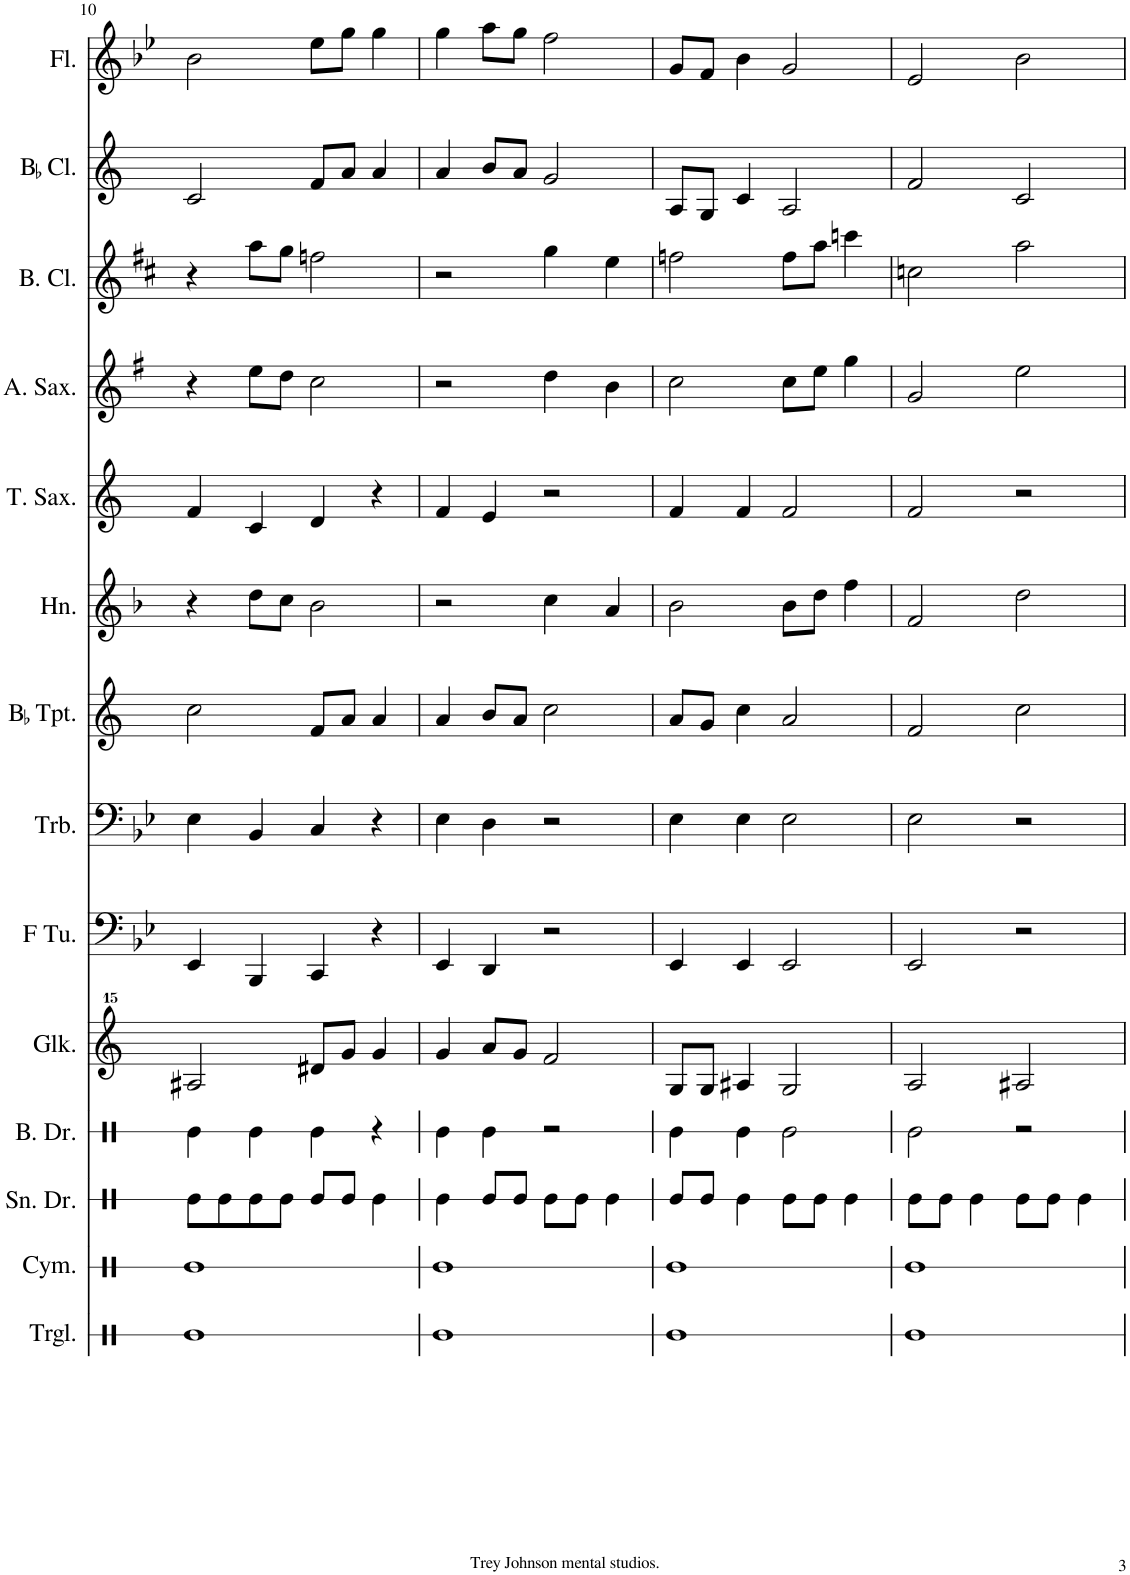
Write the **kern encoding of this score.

**kern	**kern	**kern	**kern	**kern	**kern	**kern	**kern	**kern	**kern	**kern	**kern	**kern	**kern
*part14	*part13	*part12	*part11	*part10	*part9	*part8	*part7	*part6	*part5	*part4	*part3	*part2	*part1
*staff14	*staff13	*staff12	*staff11	*staff10	*staff9	*staff8	*staff7	*staff6	*staff5	*staff4	*staff3	*staff2	*staff1
*I"Triangle	*I"Cymbal	*I"Snare Drum	*I"Bass Drum	*I"Glockenspiel	*I"F Tuba	*I"Trombone	*I"BaccidentalFlat Trumpet	*I"Horn	*I"Tenor Saxophone	*I"Alto Saxophone	*I"Bass Clarinet	*I"BaccidentalFlat Clarinet	*I"Flute
*I'Trgl.	*I'Cym.	*I'Sn. Dr.	*I'B. Dr.	*I'Glk.	*I'F Tu.	*I'Trb.	*I'BaccidentalFlat Tpt.	*I'Hn.	*I'T. Sax.	*I'A. Sax.	*I'B. Cl.	*I'BaccidentalFlat Cl.	*I'Fl.
!!LO:PB:g=z
*clefX	*clefX	*clefX	*clefX	*clefG^^2	*clefF4	*clefF4	*clefG2	*clefG2	*clefG2	*clefG2	*clefG2	*clefG2	*clefG2
*	*	*	*	*	*	*	*Trd1c2	*Trd4c7	*Trd8c14	*Trd5c9	*Trd8c14	*Trd1c2	*
*k[]	*k[]	*k[]	*k[]	*k[]	*k[b-e-]	*k[b-e-]	*k[]	*k[b-]	*k[]	*k[f#]	*k[f#c#]	*k[]	*k[b-e-]
*M4/4	*M4/4	*M4/4	*M4/4	*M4/4	*M4/4	*M4/4	*M4/4	*M4/4	*M4/4	*M4/4	*M4/4	*M4/4	*M4/4
=10	=10	=10	=10	=10	=10	=10	=10	=10	=10	=10	=10	=10	=10
1Re	1Re	8Re\L	4Re\	2aa#X/	4EE-/	4E-\	2cc\	4r	4f/	4r	4r	2c/	2b-\
.	.	8Re\	.	.	.	.	.	.	.	.	.	.	.
.	.	8Re\	4Re\	.	4BBB-/	4BB-/	.	8dd\L	4c/	8ee\L	8aa\L	.	.
.	.	8Re\J	.	.	.	.	.	8cc\J	.	8dd\J	8gg\J	.	.
.	.	8Re/L	4Re\	8ddd#X/L	4CC/	4C/	8f/L	2b-\	4d/	2cc\	2ffn\	8f/L	8ee-\L
.	.	8Re/J	.	8ggg/J	.	.	8a/J	.	.	.	.	8a/J	8gg\J
.	.	4Re\	4r	4ggg/	4r	4r	4a/	.	4r	.	.	4a/	4gg\
=11	=11	=11	=11	=11	=11	=11	=11	=11	=11	=11	=11	=11	=11
1Re	1Re	4Re\	4Re\	4ggg/	4EE-/	4E-\	4a/	2r	4f/	2r	2r	4a/	4gg\
.	.	8Re/L	4Re\	8aaa/L	4DD/	4D\	8b/L	.	4e/	.	.	8b/L	8aa\L
.	.	8Re/J	.	8ggg/J	.	.	8a/J	.	.	.	.	8a/J	8gg\J
.	.	8Re\L	2r	2fff/	2r	2r	2cc\	4cc\	2r	4dd\	4gg\	2g/	2ff\
.	.	8Re\J	.	.	.	.	.	.	.	.	.	.	.
.	.	4Re\	.	.	.	.	.	4a/	.	4b\	4ee\	.	.
=12	=12	=12	=12	=12	=12	=12	=12	=12	=12	=12	=12	=12	=12
1Re	1Re	8Re/L	4Re\	8gg/L	4EE-/	4E-\	8a/L	2b-\	4f/	2cc\	2ffn\	8A/L	8g/L
.	.	8Re/J	.	8gg/J	.	.	8g/J	.	.	.	.	8G/J	8f/J
.	.	4Re\	4Re\	4aa#X/	4EE-/	4E-\	4cc\	.	4f/	.	.	4c/	4b-\
.	.	8Re\L	2Re\	2gg/	2EE-/	2E-\	2a/	8b-\L	2f/	8cc\L	8ff\L	2A/	2g/
.	.	8Re\J	.	.	.	.	.	8dd\J	.	8ee\J	8aa\J	.	.
.	.	4Re\	.	.	.	.	.	4ff\	.	4gg\	4cccn\	.	.
=13	=13	=13	=13	=13	=13	=13	=13	=13	=13	=13	=13	=13	=13
1Re	1Re	8Re\L	2Re\	2aa/	2EE-/	2E-\	2f/	2f/	2f/	2g/	2ccn\	2f/	2e-/
.	.	8Re\J	.	.	.	.	.	.	.	.	.	.	.
.	.	4Re\	.	.	.	.	.	.	.	.	.	.	.
.	.	8Re\L	2r	2aa#X/	2r	2r	2cc\	2dd\	2r	2ee\	2aa\	2c/	2b-\
.	.	8Re\J	.	.	.	.	.	.	.	.	.	.	.
.	.	4Re\	.	.	.	.	.	.	.	.	.	.	.
=	=	=	=	=	=	=	=	=	=	=	=	=	=
*-	*-	*-	*-	*-	*-	*-	*-	*-	*-	*-	*-	*-	*-
